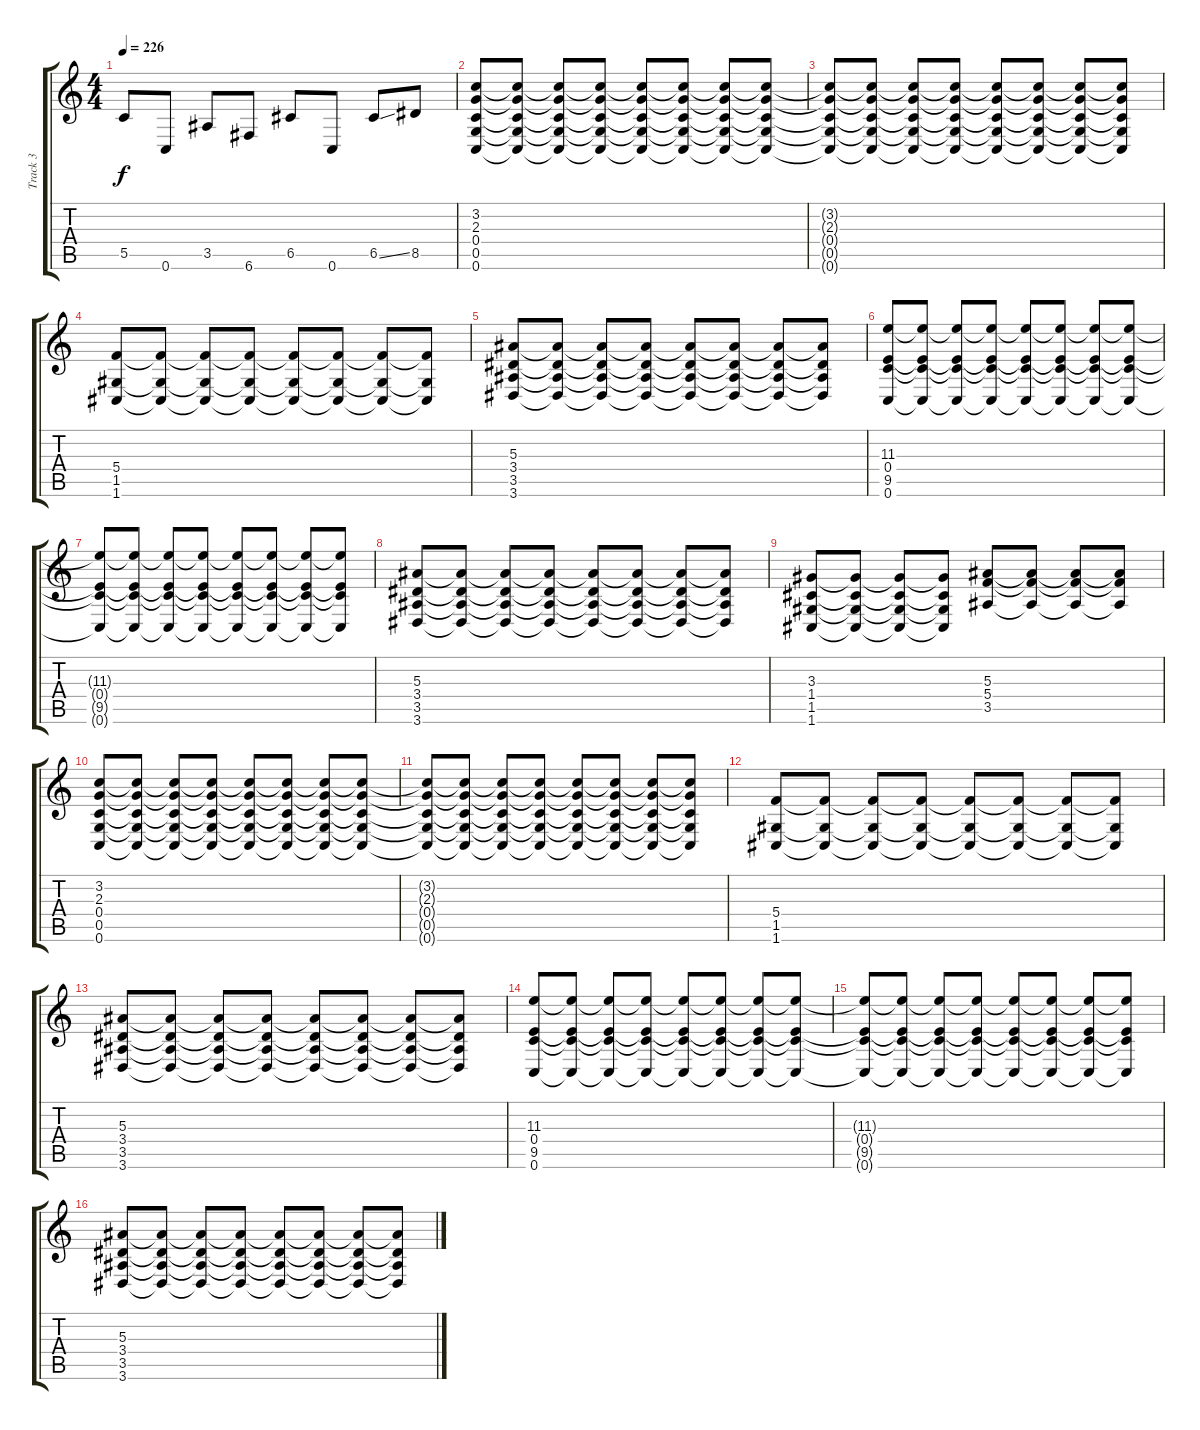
\track ("Track 3" "Track 3") {instrument overdrivenguitar}
\staff {score tabs}
\tuning (D4 A3 F3 C3 G2 C2) {hide}
\ts (4 4)
\tempo 226
\clef g2
\ks c
5.5.8{dy f} 0.6.8 3.5.8 6.6.8 6.5.8 0.6.8 6.5{ss}.8 8.5.8 |
(3.2 2.3 0.4 0.5 0.6).8 (3.2{t} 2.3{t} 0.4{t} 0.5{t} 0.6{t}).8 (3.2{t} 2.3{t} 0.4{t} 0.5{t} 0.6{t}).8 (3.2{t} 2.3{t} 0.4{t} 0.5{t} 0.6{t}).8 (3.2{t} 2.3{t} 0.4{t} 0.5{t} 0.6{t}).8 (3.2{t} 2.3{t} 0.4{t} 0.5{t} 0.6{t}).8 (3.2{t} 2.3{t} 0.4{t} 0.5{t} 0.6{t}).8 (3.2{t} 2.3{t} 0.4{t} 0.5{t} 0.6{t}).8 |
(3.2{t} 2.3{t} 0.4{t} 0.5{t} 0.6{t}).8 (3.2{t} 2.3{t} 0.4{t} 0.5{t} 0.6{t}).8 (3.2{t} 2.3{t} 0.4{t} 0.5{t} 0.6{t}).8 (3.2{t} 2.3{t} 0.4{t} 0.5{t} 0.6{t}).8 (3.2{t} 2.3{t} 0.4{t} 0.5{t} 0.6{t}).8 (3.2{t} 2.3{t} 0.4{t} 0.5{t} 0.6{t}).8 (3.2{t} 2.3{t} 0.4{t} 0.5{t} 0.6{t}).8 (3.2{t} 2.3{t} 0.4{t} 0.5{t} 0.6{t}).8 |
(5.4 1.5 1.6).8 (5.4{t} 1.5{t} 1.6{t}).8 (5.4{t} 1.5{t} 1.6{t}).8 (5.4{t} 1.5{t} 1.6{t}).8 (5.4{t} 1.5{t} 1.6{t}).8 (5.4{t} 1.5{t} 1.6{t}).8 (5.4{t} 1.5{t} 1.6{t}).8 (5.4{t} 1.5{t} 1.6{t}).8 |
(5.3 3.4 3.5 3.6).8 (5.3{t} 3.4{t} 3.5{t} 3.6{t}).8 (5.3{t} 3.4{t} 3.5{t} 3.6{t}).8 (5.3{t} 3.4{t} 3.5{t} 3.6{t}).8 (5.3{t} 3.4{t} 3.5{t} 3.6{t}).8 (5.3{t} 3.4{t} 3.5{t} 3.6{t}).8 (5.3{t} 3.4{t} 3.5{t} 3.6{t}).8 (5.3{t} 3.4{t} 3.5{t} 3.6{t}).8 |
(11.3 0.4 9.5 0.6).8 (11.3{t} 0.4{t} 9.5{t} 0.6{t}).8 (11.3{t} 0.4{t} 9.5{t} 0.6{t}).8 (11.3{t} 0.4{t} 9.5{t} 0.6{t}).8 (11.3{t} 0.4{t} 9.5{t} 0.6{t}).8 (11.3{t} 0.4{t} 9.5{t} 0.6{t}).8 (11.3{t} 0.4{t} 9.5{t} 0.6{t}).8 (11.3{t} 0.4{t} 9.5{t} 0.6{t}).8 |
(11.3{t} 0.4{t} 9.5{t} 0.6{t}).8 (11.3{t} 0.4{t} 9.5{t} 0.6{t}).8 (11.3{t} 0.4{t} 9.5{t} 0.6{t}).8 (11.3{t} 0.4{t} 9.5{t} 0.6{t}).8 (11.3{t} 0.4{t} 9.5{t} 0.6{t}).8 (11.3{t} 0.4{t} 9.5{t} 0.6{t}).8 (11.3{t} 0.4{t} 9.5{t} 0.6{t}).8 (11.3{t} 0.4{t} 9.5{t} 0.6{t}).8 |
(5.3 3.4 3.5 3.6).8 (5.3{t} 3.4{t} 3.5{t} 3.6{t}).8 (5.3{t} 3.4{t} 3.5{t} 3.6{t}).8 (5.3{t} 3.4{t} 3.5{t} 3.6{t}).8 (5.3{t} 3.4{t} 3.5{t} 3.6{t}).8 (5.3{t} 3.4{t} 3.5{t} 3.6{t}).8 (5.3{t} 3.4{t} 3.5{t} 3.6{t}).8 (5.3{t} 3.4{t} 3.5{t} 3.6{t}).8 |
(3.3 1.4 1.5 1.6).8 (3.3{t} 1.4{t} 1.5{t} 1.6{t}).8 (3.3{t} 1.4{t} 1.5{t} 1.6{t}).8 (3.3{t} 1.4{t} 1.5{t} 1.6{t}).8 (5.3 5.4 3.5).8 (5.3{t} 5.4{t} 3.5{t}).8 (5.3{t} 5.4{t} 3.5{t}).8 (5.3{t} 5.4{t} 3.5{t}).8 |
(3.2 2.3 0.4 0.5 0.6).8 (3.2{t} 2.3{t} 0.4{t} 0.5{t} 0.6{t}).8 (3.2{t} 2.3{t} 0.4{t} 0.5{t} 0.6{t}).8 (3.2{t} 2.3{t} 0.4{t} 0.5{t} 0.6{t}).8 (3.2{t} 2.3{t} 0.4{t} 0.5{t} 0.6{t}).8 (3.2{t} 2.3{t} 0.4{t} 0.5{t} 0.6{t}).8 (3.2{t} 2.3{t} 0.4{t} 0.5{t} 0.6{t}).8 (3.2{t} 2.3{t} 0.4{t} 0.5{t} 0.6{t}).8 |
(3.2{t} 2.3{t} 0.4{t} 0.5{t} 0.6{t}).8 (3.2{t} 2.3{t} 0.4{t} 0.5{t} 0.6{t}).8 (3.2{t} 2.3{t} 0.4{t} 0.5{t} 0.6{t}).8 (3.2{t} 2.3{t} 0.4{t} 0.5{t} 0.6{t}).8 (3.2{t} 2.3{t} 0.4{t} 0.5{t} 0.6{t}).8 (3.2{t} 2.3{t} 0.4{t} 0.5{t} 0.6{t}).8 (3.2{t} 2.3{t} 0.4{t} 0.5{t} 0.6{t}).8 (3.2{t} 2.3{t} 0.4{t} 0.5{t} 0.6{t}).8 |
(5.4 1.5 1.6).8 (5.4{t} 1.5{t} 1.6{t}).8 (5.4{t} 1.5{t} 1.6{t}).8 (5.4{t} 1.5{t} 1.6{t}).8 (5.4{t} 1.5{t} 1.6{t}).8 (5.4{t} 1.5{t} 1.6{t}).8 (5.4{t} 1.5{t} 1.6{t}).8 (5.4{t} 1.5{t} 1.6{t}).8 |
(5.3 3.4 3.5 3.6).8 (5.3{t} 3.4{t} 3.5{t} 3.6{t}).8 (5.3{t} 3.4{t} 3.5{t} 3.6{t}).8 (5.3{t} 3.4{t} 3.5{t} 3.6{t}).8 (5.3{t} 3.4{t} 3.5{t} 3.6{t}).8 (5.3{t} 3.4{t} 3.5{t} 3.6{t}).8 (5.3{t} 3.4{t} 3.5{t} 3.6{t}).8 (5.3{t} 3.4{t} 3.5{t} 3.6{t}).8 |
(11.3 0.4 9.5 0.6).8 (11.3{t} 0.4{t} 9.5{t} 0.6{t}).8 (11.3{t} 0.4{t} 9.5{t} 0.6{t}).8 (11.3{t} 0.4{t} 9.5{t} 0.6{t}).8 (11.3{t} 0.4{t} 9.5{t} 0.6{t}).8 (11.3{t} 0.4{t} 9.5{t} 0.6{t}).8 (11.3{t} 0.4{t} 9.5{t} 0.6{t}).8 (11.3{t} 0.4{t} 9.5{t} 0.6{t}).8 |
(11.3{t} 0.4{t} 9.5{t} 0.6{t}).8 (11.3{t} 0.4{t} 9.5{t} 0.6{t}).8 (11.3{t} 0.4{t} 9.5{t} 0.6{t}).8 (11.3{t} 0.4{t} 9.5{t} 0.6{t}).8 (11.3{t} 0.4{t} 9.5{t} 0.6{t}).8 (11.3{t} 0.4{t} 9.5{t} 0.6{t}).8 (11.3{t} 0.4{t} 9.5{t} 0.6{t}).8 (11.3{t} 0.4{t} 9.5{t} 0.6{t}).8 |
(5.3 3.4 3.5 3.6).8 (5.3{t} 3.4{t} 3.5{t} 3.6{t}).8 (5.3{t} 3.4{t} 3.5{t} 3.6{t}).8 (5.3{t} 3.4{t} 3.5{t} 3.6{t}).8 (5.3{t} 3.4{t} 3.5{t} 3.6{t}).8 (5.3{t} 3.4{t} 3.5{t} 3.6{t}).8 (5.3{t} 3.4{t} 3.5{t} 3.6{t}).8 (5.3{t} 3.4{t} 3.5{t} 3.6{t}).8
